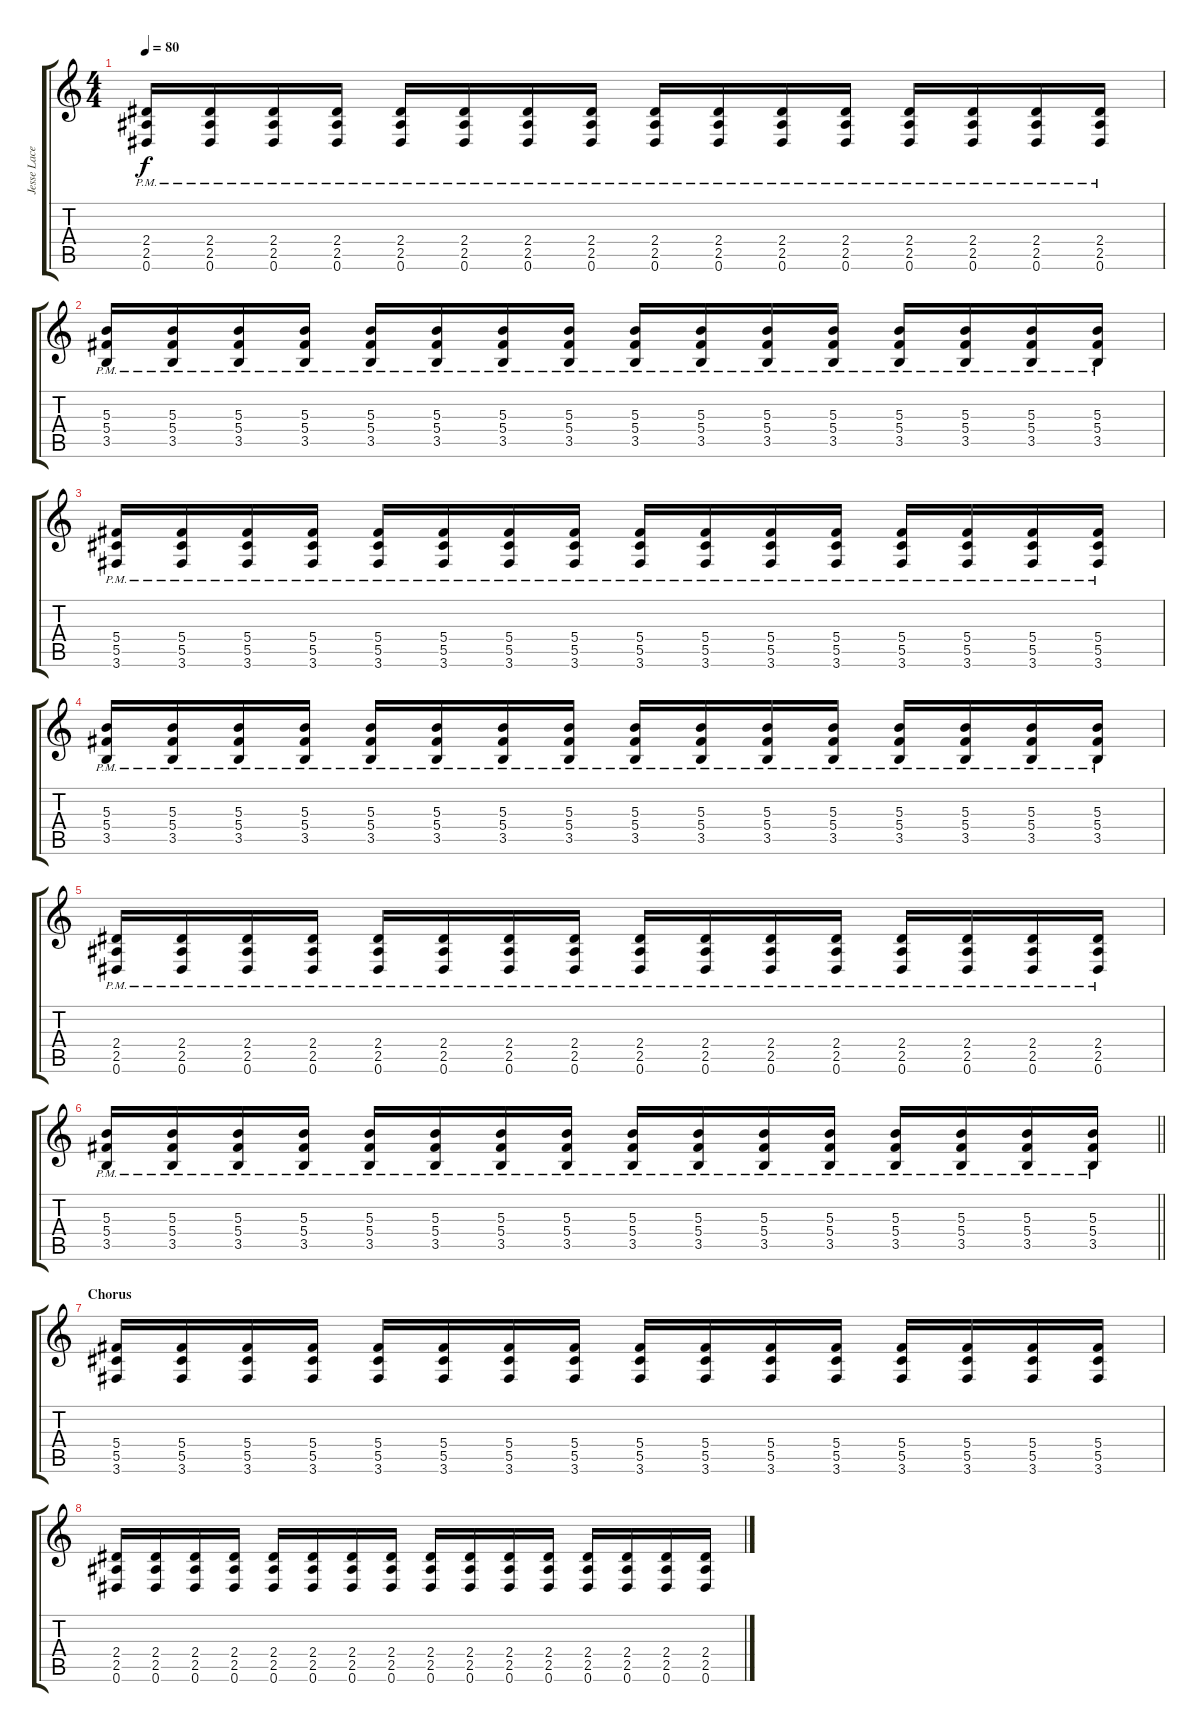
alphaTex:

\track ("Jesse Lacey" "Jesse Lace") {instrument overdrivenguitar}
\staff {score tabs}
\tuning (Eb4 Bb3 Gb3 Db3 Ab2 Eb2) {hide}
\ts (4 4)
\tempo 80
\clef g2
\ks c
(2.4{pm} 2.5{pm} 0.6{pm}).16{dy f} (2.4{pm} 2.5{pm} 0.6{pm}).16 (2.4{pm} 2.5{pm} 0.6{pm}).16 (2.4{pm} 2.5{pm} 0.6{pm}).16 (2.4{pm} 2.5{pm} 0.6{pm}).16 (2.4{pm} 2.5{pm} 0.6{pm}).16 (2.4{pm} 2.5{pm} 0.6{pm}).16 (2.4{pm} 2.5{pm} 0.6{pm}).16 (2.4{pm} 2.5{pm} 0.6{pm}).16 (2.4{pm} 2.5{pm} 0.6{pm}).16 (2.4{pm} 2.5{pm} 0.6{pm}).16 (2.4{pm} 2.5{pm} 0.6{pm}).16 (2.4{pm} 2.5{pm} 0.6{pm}).16 (2.4{pm} 2.5{pm} 0.6{pm}).16 (2.4{pm} 2.5{pm} 0.6{pm}).16 (2.4{pm} 2.5{pm} 0.6{pm}).16 |
(5.3{pm} 5.4{pm} 3.5{pm}).16 (5.3{pm} 5.4{pm} 3.5{pm}).16 (5.3{pm} 5.4{pm} 3.5{pm}).16 (5.3{pm} 5.4{pm} 3.5{pm}).16 (5.3{pm} 5.4{pm} 3.5{pm}).16 (5.3{pm} 5.4{pm} 3.5{pm}).16 (5.3{pm} 5.4{pm} 3.5{pm}).16 (5.3{pm} 5.4{pm} 3.5{pm}).16 (5.3{pm} 5.4{pm} 3.5{pm}).16 (5.3{pm} 5.4{pm} 3.5{pm}).16 (5.3{pm} 5.4{pm} 3.5{pm}).16 (5.3{pm} 5.4{pm} 3.5{pm}).16 (5.3{pm} 5.4{pm} 3.5{pm}).16 (5.3{pm} 5.4{pm} 3.5{pm}).16 (5.3{pm} 5.4{pm} 3.5{pm}).16 (5.3{pm} 5.4{pm} 3.5{pm}).16 |
(5.4{pm} 5.5{pm} 3.6{pm}).16 (5.4{pm} 5.5{pm} 3.6{pm}).16 (5.4{pm} 5.5{pm} 3.6{pm}).16 (5.4{pm} 5.5{pm} 3.6{pm}).16 (5.4{pm} 5.5{pm} 3.6{pm}).16 (5.4{pm} 5.5{pm} 3.6{pm}).16 (5.4{pm} 5.5{pm} 3.6{pm}).16 (5.4{pm} 5.5{pm} 3.6{pm}).16 (5.4{pm} 5.5{pm} 3.6{pm}).16 (5.4{pm} 5.5{pm} 3.6{pm}).16 (5.4{pm} 5.5{pm} 3.6{pm}).16 (5.4{pm} 5.5{pm} 3.6{pm}).16 (5.4{pm} 5.5{pm} 3.6{pm}).16 (5.4{pm} 5.5{pm} 3.6{pm}).16 (5.4{pm} 5.5{pm} 3.6{pm}).16 (5.4{pm} 5.5{pm} 3.6{pm}).16 |
(5.3{pm} 5.4{pm} 3.5{pm}).16 (5.3{pm} 5.4{pm} 3.5{pm}).16 (5.3{pm} 5.4{pm} 3.5{pm}).16 (5.3{pm} 5.4{pm} 3.5{pm}).16 (5.3{pm} 5.4{pm} 3.5{pm}).16 (5.3{pm} 5.4{pm} 3.5{pm}).16 (5.3{pm} 5.4{pm} 3.5{pm}).16 (5.3{pm} 5.4{pm} 3.5{pm}).16 (5.3{pm} 5.4{pm} 3.5{pm}).16 (5.3{pm} 5.4{pm} 3.5{pm}).16 (5.3{pm} 5.4{pm} 3.5{pm}).16 (5.3{pm} 5.4{pm} 3.5{pm}).16 (5.3{pm} 5.4{pm} 3.5{pm}).16 (5.3{pm} 5.4{pm} 3.5{pm}).16 (5.3{pm} 5.4{pm} 3.5{pm}).16 (5.3{pm} 5.4{pm} 3.5{pm}).16 |
(2.4{pm} 2.5{pm} 0.6{pm}).16 (2.4{pm} 2.5{pm} 0.6{pm}).16 (2.4{pm} 2.5{pm} 0.6{pm}).16 (2.4{pm} 2.5{pm} 0.6{pm}).16 (2.4{pm} 2.5{pm} 0.6{pm}).16 (2.4{pm} 2.5{pm} 0.6{pm}).16 (2.4{pm} 2.5{pm} 0.6{pm}).16 (2.4{pm} 2.5{pm} 0.6{pm}).16 (2.4{pm} 2.5{pm} 0.6{pm}).16 (2.4{pm} 2.5{pm} 0.6{pm}).16 (2.4{pm} 2.5{pm} 0.6{pm}).16 (2.4{pm} 2.5{pm} 0.6{pm}).16 (2.4{pm} 2.5{pm} 0.6{pm}).16 (2.4{pm} 2.5{pm} 0.6{pm}).16 (2.4{pm} 2.5{pm} 0.6{pm}).16 (2.4{pm} 2.5{pm} 0.6{pm}).16 |
\barLineRight lightlight
(5.3{pm} 5.4{pm} 3.5{pm}).16 (5.3{pm} 5.4{pm} 3.5{pm}).16 (5.3{pm} 5.4{pm} 3.5{pm}).16 (5.3{pm} 5.4{pm} 3.5{pm}).16 (5.3{pm} 5.4{pm} 3.5{pm}).16 (5.3{pm} 5.4{pm} 3.5{pm}).16 (5.3{pm} 5.4{pm} 3.5{pm}).16 (5.3{pm} 5.4{pm} 3.5{pm}).16 (5.3{pm} 5.4{pm} 3.5{pm}).16 (5.3{pm} 5.4{pm} 3.5{pm}).16 (5.3{pm} 5.4{pm} 3.5{pm}).16 (5.3{pm} 5.4{pm} 3.5{pm}).16 (5.3{pm} 5.4{pm} 3.5{pm}).16 (5.3{pm} 5.4{pm} 3.5{pm}).16 (5.3{pm} 5.4{pm} 3.5{pm}).16 (5.3{pm} 5.4{pm} 3.5{pm}).16 |
\section ("" "Chorus")
(5.4 5.5 3.6).16 (5.4 5.5 3.6).16 (5.4 5.5 3.6).16 (5.4 5.5 3.6).16 (5.4 5.5 3.6).16 (5.4 5.5 3.6).16 (5.4 5.5 3.6).16 (5.4 5.5 3.6).16 (5.4 5.5 3.6).16 (5.4 5.5 3.6).16 (5.4 5.5 3.6).16 (5.4 5.5 3.6).16 (5.4 5.5 3.6).16 (5.4 5.5 3.6).16 (5.4 5.5 3.6).16 (5.4 5.5 3.6).16 |
(2.4 2.5 0.6).16 (2.4 2.5 0.6).16 (2.4 2.5 0.6).16 (2.4 2.5 0.6).16 (2.4 2.5 0.6).16 (2.4 2.5 0.6).16 (2.4 2.5 0.6).16 (2.4 2.5 0.6).16 (2.4 2.5 0.6).16 (2.4 2.5 0.6).16 (2.4 2.5 0.6).16 (2.4 2.5 0.6).16 (2.4 2.5 0.6).16 (2.4 2.5 0.6).16 (2.4 2.5 0.6).16 (2.4 2.5 0.6).16
